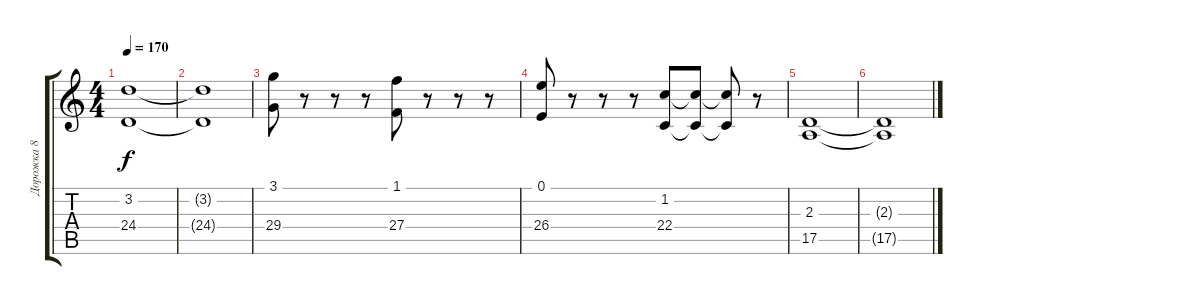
\track ("Дорожка 8" "Дорожка 8") {instrument trumpet}
\staff {score tabs}
\tuning (E4 B3 G3 D3 A2 E2) {hide}
\ts (4 4)
\tempo 170
\clef g2
\ks c
(3.2 24.4).1{dy f} |
(3.2{t} 24.4{t}).1 |
(3.1 29.4).8 r.8 r.8 r.8 (1.1 27.4).8 r.8 r.8 r.8 |
(0.1 26.4).8 r.8 r.8 r.8 (1.2 22.4).8 (1.2{t} 22.4{t}).8 (1.2{t} 22.4{t}).8 r.8 |
(2.3 17.5).1 |
(2.3{t} 17.5{t}).1
